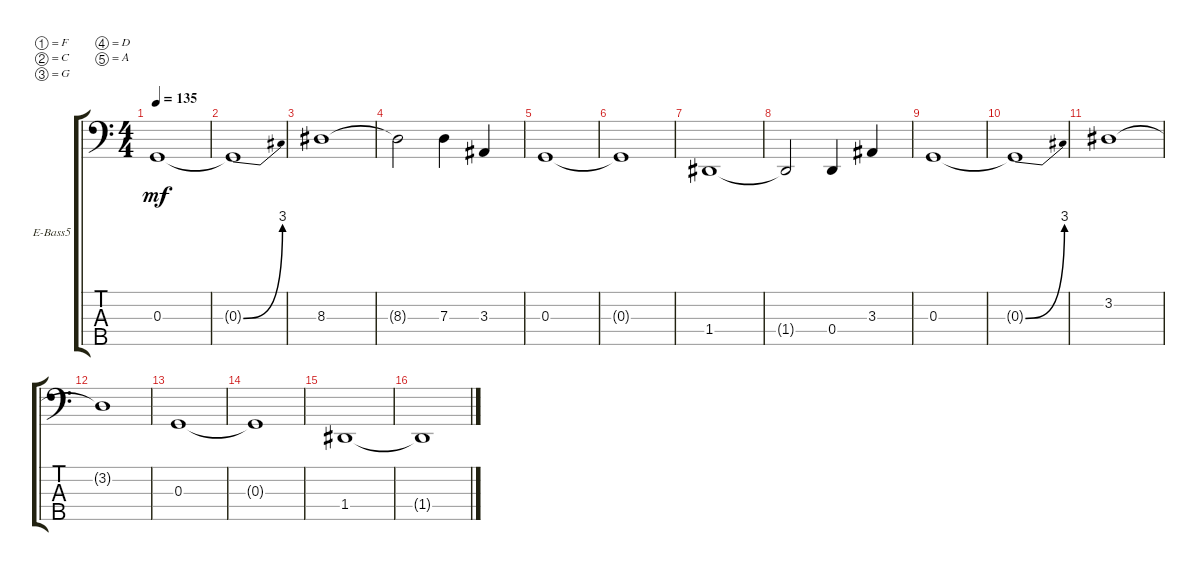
\defaultSystemsLayout 4
\bracketExtendMode groupsimilarinstruments
\firstSystemTrackNameOrientation horizontal
\otherSystemsTrackNameOrientation horizontal
\track ("Electric Bass" "E-Bass5") {instrument electricbassfinger}
\staff {score tabs}
\tuning (F2 C2 G1 D1 A0)
\ts (4 4)
\tempo 135
\clef f4
\ks c
0.3.1{dy mf} |
0.3{be (bend 52.199999999999996 0 60 12) t}.1 |
8.3.1 |
8.3{t}.2 7.3.4 3.3.4 |
0.3.1 |
0.3{t}.1 |
1.4.1 |
1.4{t}.2 0.4.4 3.3.4 |
0.3.1 |
0.3{be (bend 52.199999999999996 0 60 12) t}.1 |
3.2.1 |
3.2{t}.1 |
0.3.1 |
0.3{t}.1 |
1.4.1 |
1.4{t}.1
